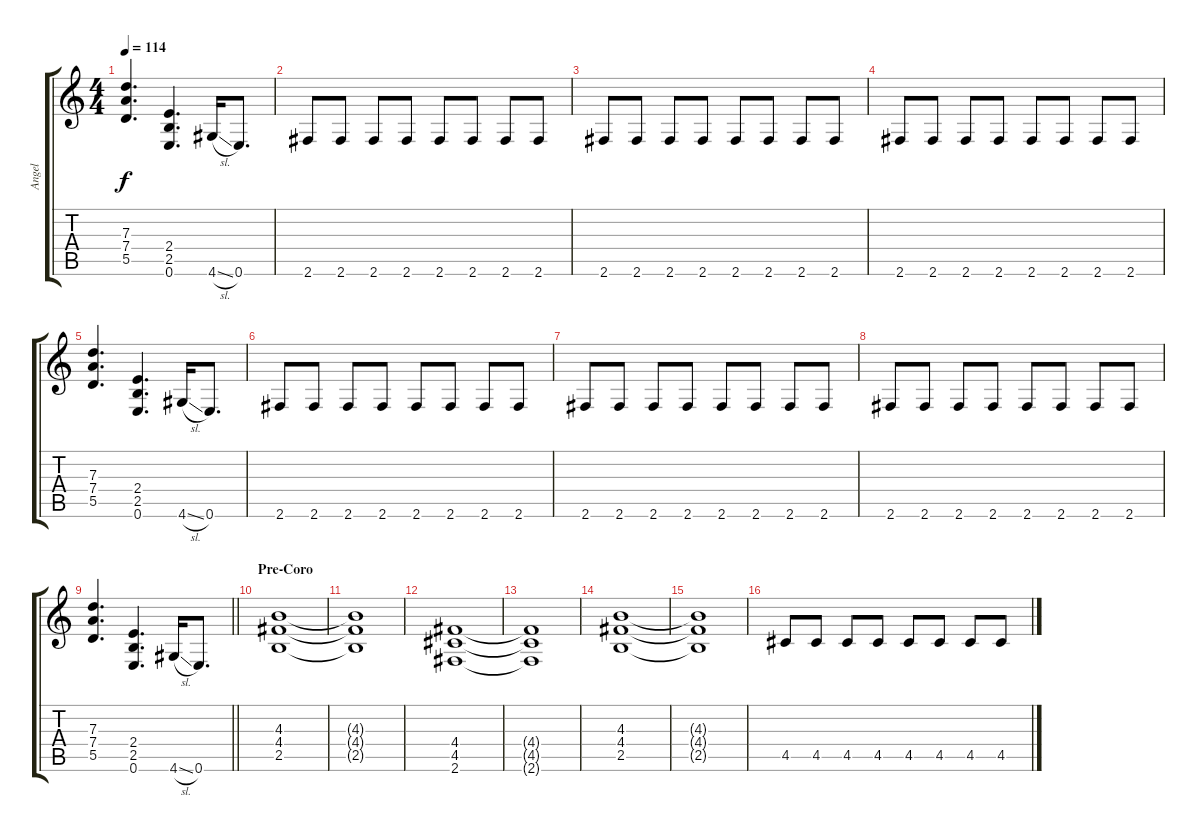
\track ("Angel" "Angel") {instrument distortionguitar}
\staff {score tabs}
\tuning (E4 B3 G3 D3 A2 E2) {hide}
\ts (4 4)
\tempo 114
\clef g2
\ks c
(7.3 7.4 5.5).4{d dy f} (2.4 2.5 0.6).4{d} 4.6{sl}.16 0.6.8{d} |
2.6.8 2.6.8 2.6.8 2.6.8 2.6.8 2.6.8 2.6.8 2.6.8 |
2.6.8 2.6.8 2.6.8 2.6.8 2.6.8 2.6.8 2.6.8 2.6.8 |
2.6.8 2.6.8 2.6.8 2.6.8 2.6.8 2.6.8 2.6.8 2.6.8 |
(7.3 7.4 5.5).4{d} (2.4 2.5 0.6).4{d} 4.6{sl}.16 0.6.8{d} |
2.6.8 2.6.8 2.6.8 2.6.8 2.6.8 2.6.8 2.6.8 2.6.8 |
2.6.8 2.6.8 2.6.8 2.6.8 2.6.8 2.6.8 2.6.8 2.6.8 |
2.6.8 2.6.8 2.6.8 2.6.8 2.6.8 2.6.8 2.6.8 2.6.8 |
\barLineRight lightlight
(7.3 7.4 5.5).4{d} (2.4 2.5 0.6).4{d} 4.6{sl}.16 0.6.8{d} |
\section ("" "Pre-Coro")
(4.3 4.4 2.5).1 |
(4.3{t} 4.4{t} 2.5{t}).1 |
(4.4 4.5 2.6).1 |
(4.4{t} 4.5{t} 2.6{t}).1 |
(4.3 4.4 2.5).1 |
(4.3{t} 4.4{t} 2.5{t}).1 |
4.5.8 4.5.8 4.5.8 4.5.8 4.5.8 4.5.8 4.5.8 4.5.8
